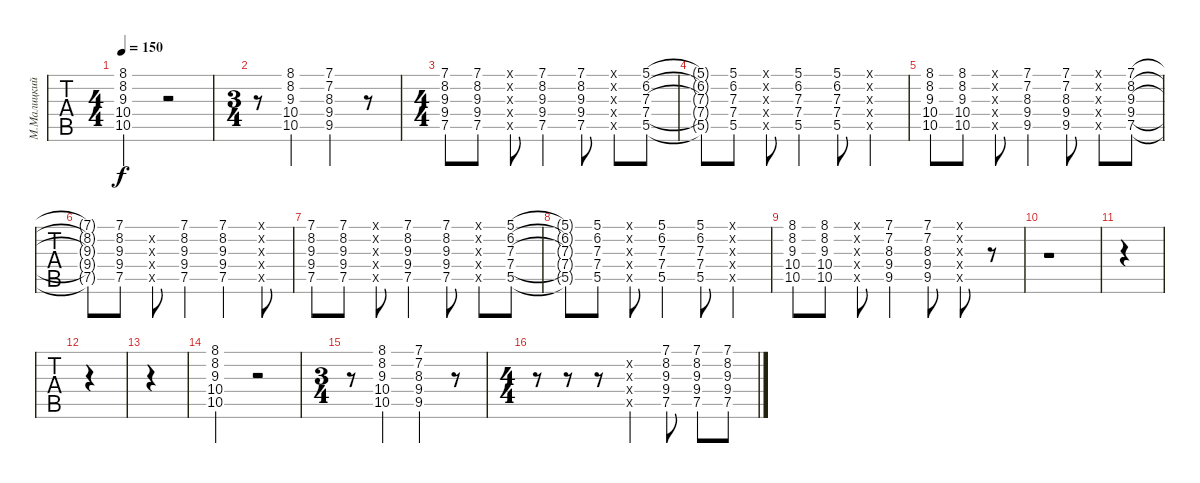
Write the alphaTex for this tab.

\track ("М.Малицкий" "М.Малицкий") {instrument electricguitarclean}
\staff {tabs}
\tuning (D4 A3 F3 C3 G2 D2) {hide}
\ts (4 4)
\tempo 150
\clef g2
\ks c
(8.1 8.2 9.3 10.4 10.5).2{dy f} r.2 |
\ts (3 4)
r.8 (8.1 8.2 9.3 10.4 10.5).4 (7.1 7.2 8.3 9.4 9.5).4 r.8 |
\ts (4 4)
(7.1 8.2 9.3 9.4 7.5).8 (7.1 8.2 9.3 9.4 7.5).8 (0.1{x} 0.2{x} 0.3{x} 0.4{x} 0.5{x}).8 (7.1 8.2 9.3 9.4 7.5).4 (7.1 8.2 9.3 9.4 7.5).8 (7.1{x} 8.2{x} 9.3{x} 9.4{x} 7.5{x}).8 (5.1 6.2 7.3 7.4 5.5).8 |
(5.1{t} 6.2{t} 7.3{t} 7.4{t} 5.5{t}).8 (5.1 6.2 7.3 7.4 5.5).8 (0.1{x} 0.2{x} 0.3{x} 0.4{x} 0.5{x}).8 (5.1 6.2 7.3 7.4 5.5).4 (5.1 6.2 7.3 7.4 5.5).8 (0.1{x} 0.2{x} 0.3{x} 0.4{x} 0.5{x}).4 |
(8.1 8.2 9.3 10.4 10.5).8 (8.1 8.2 9.3 10.4 10.5).8 (7.1{x} 7.2{x} 8.3{x} 9.4{x} 9.5{x}).8 (7.1 7.2 8.3 9.4 9.5).4 (7.1 7.2 8.3 9.4 9.5).8 (0.1{x} 0.2{x} 0.3{x} 0.4{x} 0.5{x}).8 (7.1 8.2 9.3 9.4 7.5).8 |
(7.1{t} 8.2{t} 9.3{t} 9.4{t} 7.5{t}).8 (7.1 8.2 9.3 9.4 7.5).8 (0.2{x} 0.3{x} 0.4{x} 0.5{x}).8 (7.1 8.2 9.3 9.4 7.5).4 (7.1 8.2 9.3 9.4 7.5).4 (0.1{x} 0.2{x} 0.3{x} 0.4{x} 0.5{x}).8 |
(7.1 8.2 9.3 9.4 7.5).8 (7.1 8.2 9.3 9.4 7.5).8 (0.1{x} 0.2{x} 0.3{x} 0.4{x} 0.5{x}).8 (7.1 8.2 9.3 9.4 7.5).4 (7.1 8.2 9.3 9.4 7.5).8 (7.1{x} 8.2{x} 9.3{x} 9.4{x} 7.5{x}).8 (5.1 6.2 7.3 7.4 5.5).8 |
(5.1{t} 6.2{t} 7.3{t} 7.4{t} 5.5{t}).8 (5.1 6.2 7.3 7.4 5.5).8 (0.1{x} 0.2{x} 0.3{x} 0.4{x} 0.5{x}).8 (5.1 6.2 7.3 7.4 5.5).4 (5.1 6.2 7.3 7.4 5.5).8 (0.1{x} 0.2{x} 0.3{x} 0.4{x} 0.5{x}).4 |
(8.1 8.2 9.3 10.4 10.5).8 (8.1 8.2 9.3 10.4 10.5).8 (7.1{x} 7.2{x} 8.3{x} 9.4{x} 9.5{x}).8 (7.1 7.2 8.3 9.4 9.5).4 (7.1 7.2 8.3 9.4 9.5).8 (0.1{x} 0.2{x} 0.3{x} 0.4{x} 0.5{x}).8 r.8 |
r.1 |
|
|
|
(8.1 8.2 9.3 10.4 10.5).2 r.2 |
\ts (3 4)
r.8 (8.1 8.2 9.3 10.4 10.5).4 (7.1 7.2 8.3 9.4 9.5).4 r.8 |
\ts (4 4)
r.8 r.8 r.8 (0.2{x} 0.3{x} 0.4{x} 0.5{x}).4 (7.1 8.2 9.3 9.4 7.5).8 (7.1 8.2 9.3 9.4 7.5).8 (7.1 8.2 9.3 9.4 7.5).8
